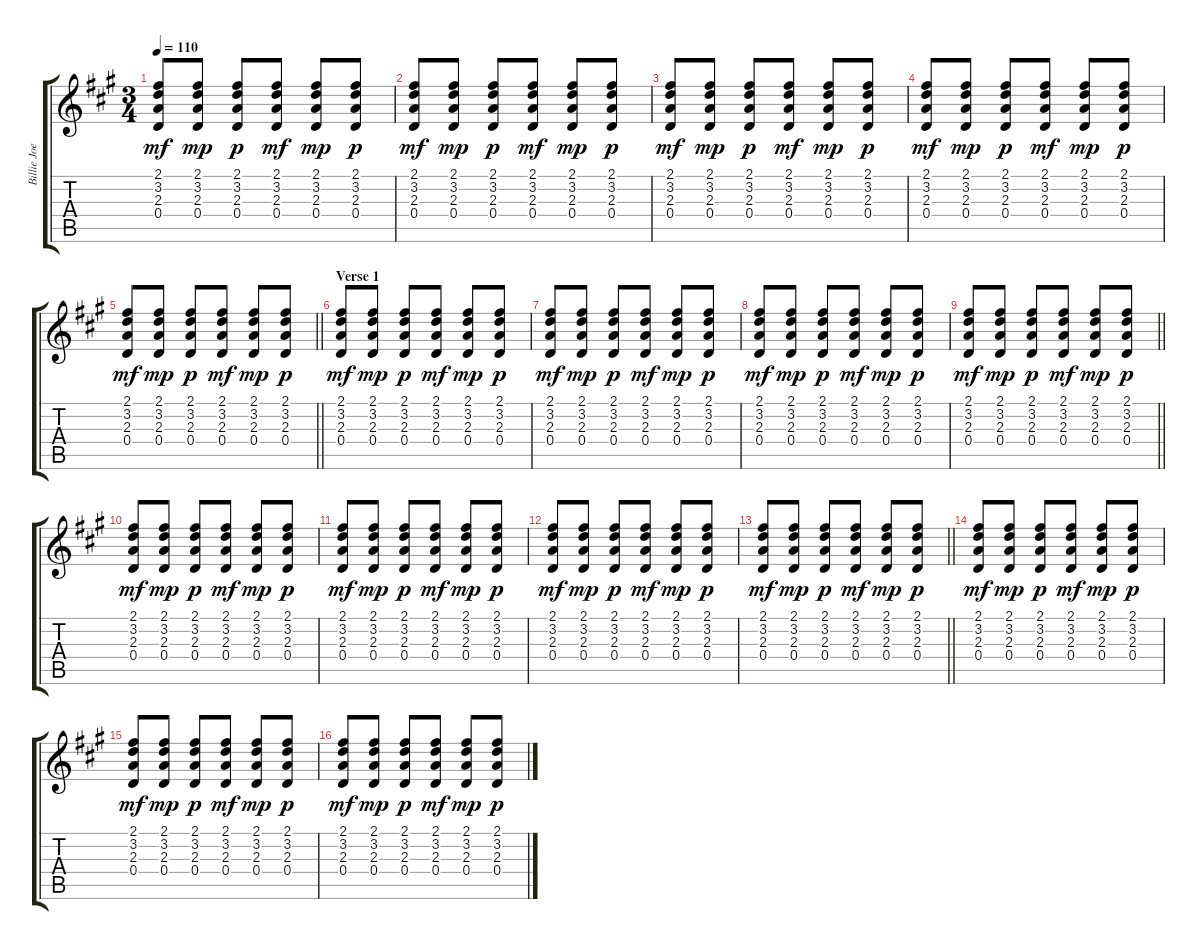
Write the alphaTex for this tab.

\track ("Billie Joe Armstrong (Rhthym Guitar)" "Billie Joe") {instrument distortionguitar}
\staff {score tabs}
\tuning (E4 B3 G3 D3 A2 E2) {hide}
\ts (3 4)
\tempo 110
\clef g2
\ks a
(2.1 3.2 2.3 0.4).8{dy mf} (2.1 3.2 2.3 0.4).8{dy mp} (2.1 3.2 2.3 0.4).8{dy p} (2.1 3.2 2.3 0.4).8{dy mf} (2.1 3.2 2.3 0.4).8{dy mp} (2.1 3.2 2.3 0.4).8{dy p} |
(2.1 3.2 2.3 0.4).8{dy mf balance 0} (2.1 3.2 2.3 0.4).8{dy mp} (2.1 3.2 2.3 0.4).8{dy p} (2.1 3.2 2.3 0.4).8{dy mf} (2.1 3.2 2.3 0.4).8{dy mp} (2.1 3.2 2.3 0.4).8{dy p} |
(2.1 3.2 2.3 0.4).8{dy mf} (2.1 3.2 2.3 0.4).8{dy mp} (2.1 3.2 2.3 0.4).8{dy p} (2.1 3.2 2.3 0.4).8{dy mf} (2.1 3.2 2.3 0.4).8{dy mp} (2.1 3.2 2.3 0.4).8{dy p} |
(2.1 3.2 2.3 0.4).8{dy mf} (2.1 3.2 2.3 0.4).8{dy mp} (2.1 3.2 2.3 0.4).8{dy p} (2.1 3.2 2.3 0.4).8{dy mf} (2.1 3.2 2.3 0.4).8{dy mp} (2.1 3.2 2.3 0.4).8{dy p} |
\barLineRight lightlight
(2.1 3.2 2.3 0.4).8{dy mf} (2.1 3.2 2.3 0.4).8{dy mp} (2.1 3.2 2.3 0.4).8{dy p} (2.1 3.2 2.3 0.4).8{dy mf} (2.1 3.2 2.3 0.4).8{dy mp} (2.1 3.2 2.3 0.4).8{dy p} |
\section ("" "Verse 1")
(2.1 3.2 2.3 0.4).8{dy mf balance 16} (2.1 3.2 2.3 0.4).8{dy mp} (2.1 3.2 2.3 0.4).8{dy p} (2.1 3.2 2.3 0.4).8{dy mf} (2.1 3.2 2.3 0.4).8{dy mp} (2.1 3.2 2.3 0.4).8{dy p} |
(2.1 3.2 2.3 0.4).8{dy mf} (2.1 3.2 2.3 0.4).8{dy mp} (2.1 3.2 2.3 0.4).8{dy p} (2.1 3.2 2.3 0.4).8{dy mf} (2.1 3.2 2.3 0.4).8{dy mp} (2.1 3.2 2.3 0.4).8{dy p} |
(2.1 3.2 2.3 0.4).8{dy mf} (2.1 3.2 2.3 0.4).8{dy mp} (2.1 3.2 2.3 0.4).8{dy p} (2.1 3.2 2.3 0.4).8{dy mf} (2.1 3.2 2.3 0.4).8{dy mp} (2.1 3.2 2.3 0.4).8{dy p} |
\barLineRight lightlight
(2.1 3.2 2.3 0.4).8{dy mf} (2.1 3.2 2.3 0.4).8{dy mp} (2.1 3.2 2.3 0.4).8{dy p} (2.1 3.2 2.3 0.4).8{dy mf} (2.1 3.2 2.3 0.4).8{dy mp} (2.1 3.2 2.3 0.4).8{dy p} |
(2.1 3.2 2.3 0.4).8{dy mf balance 0} (2.1 3.2 2.3 0.4).8{dy mp} (2.1 3.2 2.3 0.4).8{dy p} (2.1 3.2 2.3 0.4).8{dy mf} (2.1 3.2 2.3 0.4).8{dy mp} (2.1 3.2 2.3 0.4).8{dy p} |
(2.1 3.2 2.3 0.4).8{dy mf} (2.1 3.2 2.3 0.4).8{dy mp} (2.1 3.2 2.3 0.4).8{dy p} (2.1 3.2 2.3 0.4).8{dy mf} (2.1 3.2 2.3 0.4).8{dy mp} (2.1 3.2 2.3 0.4).8{dy p} |
(2.1 3.2 2.3 0.4).8{dy mf} (2.1 3.2 2.3 0.4).8{dy mp} (2.1 3.2 2.3 0.4).8{dy p} (2.1 3.2 2.3 0.4).8{dy mf} (2.1 3.2 2.3 0.4).8{dy mp} (2.1 3.2 2.3 0.4).8{dy p} |
\barLineRight lightlight
(2.1 3.2 2.3 0.4).8{dy mf} (2.1 3.2 2.3 0.4).8{dy mp} (2.1 3.2 2.3 0.4).8{dy p} (2.1 3.2 2.3 0.4).8{dy mf} (2.1 3.2 2.3 0.4).8{dy mp} (2.1 3.2 2.3 0.4).8{dy p} |
(2.1 3.2 2.3 0.4).8{dy mf balance 16} (2.1 3.2 2.3 0.4).8{dy mp} (2.1 3.2 2.3 0.4).8{dy p} (2.1 3.2 2.3 0.4).8{dy mf} (2.1 3.2 2.3 0.4).8{dy mp} (2.1 3.2 2.3 0.4).8{dy p} |
(2.1 3.2 2.3 0.4).8{dy mf} (2.1 3.2 2.3 0.4).8{dy mp} (2.1 3.2 2.3 0.4).8{dy p} (2.1 3.2 2.3 0.4).8{dy mf} (2.1 3.2 2.3 0.4).8{dy mp} (2.1 3.2 2.3 0.4).8{dy p} |
(2.1 3.2 2.3 0.4).8{dy mf} (2.1 3.2 2.3 0.4).8{dy mp} (2.1 3.2 2.3 0.4).8{dy p} (2.1 3.2 2.3 0.4).8{dy mf} (2.1 3.2 2.3 0.4).8{dy mp} (2.1 3.2 2.3 0.4).8{dy p}
